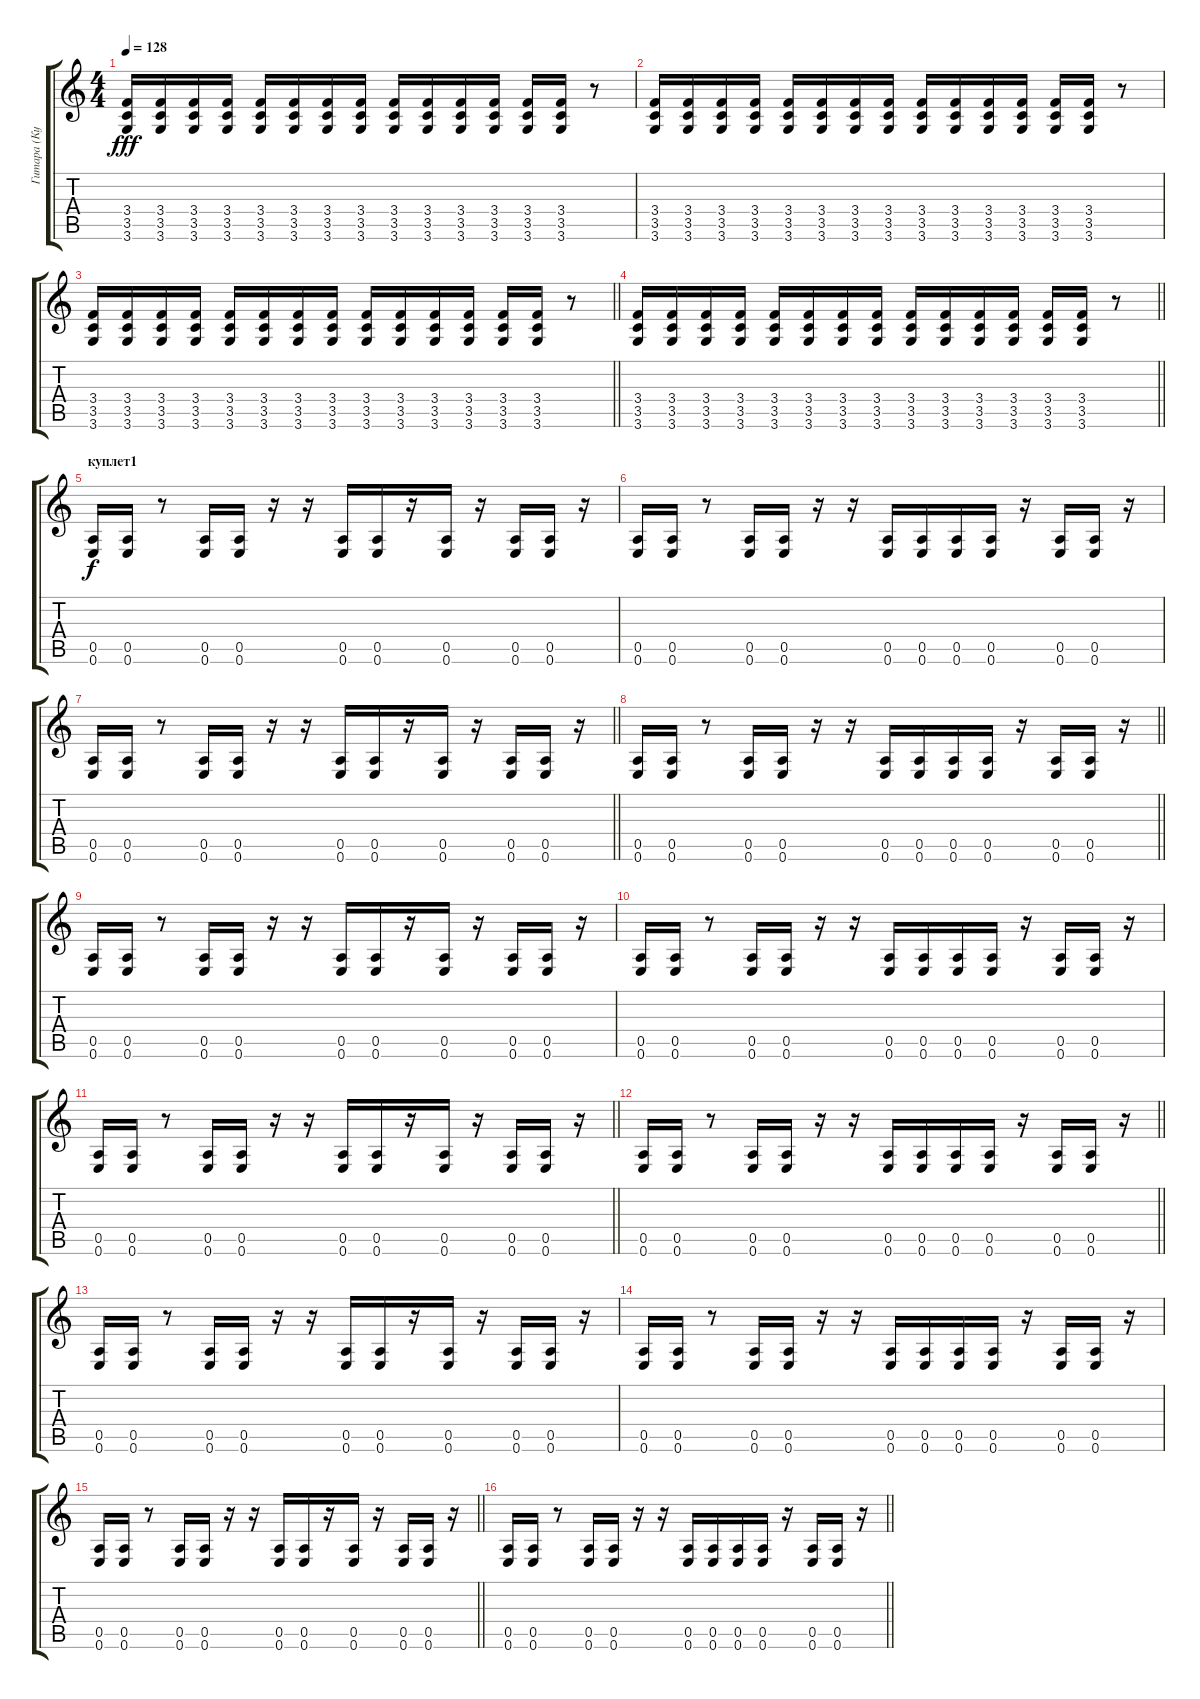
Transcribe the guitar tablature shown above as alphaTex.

\track ("Гитара (Кудрявый)" "Гитара (Ку") {instrument distortionguitar}
\staff {score tabs}
\tuning (E4 B3 G3 D3 A2 E2) {hide}
\ts (4 4)
\tempo 128
\clef g2
\ks c
(3.4 3.5 3.6).16{dy fff} (3.4 3.5 3.6).16 (3.4 3.5 3.6).16 (3.4 3.5 3.6).16 (3.4 3.5 3.6).16 (3.4 3.5 3.6).16 (3.4 3.5 3.6).16 (3.4 3.5 3.6).16 (3.4 3.5 3.6).16 (3.4 3.5 3.6).16 (3.4 3.5 3.6).16 (3.4 3.5 3.6).16 (3.4 3.5 3.6).16 (3.4 3.5 3.6).16 r.8 |
(3.4 3.5 3.6).16 (3.4 3.5 3.6).16 (3.4 3.5 3.6).16 (3.4 3.5 3.6).16 (3.4 3.5 3.6).16 (3.4 3.5 3.6).16 (3.4 3.5 3.6).16 (3.4 3.5 3.6).16 (3.4 3.5 3.6).16 (3.4 3.5 3.6).16 (3.4 3.5 3.6).16 (3.4 3.5 3.6).16 (3.4 3.5 3.6).16 (3.4 3.5 3.6).16 r.8 |
\barLineRight lightlight
(3.4 3.5 3.6).16 (3.4 3.5 3.6).16 (3.4 3.5 3.6).16 (3.4 3.5 3.6).16 (3.4 3.5 3.6).16 (3.4 3.5 3.6).16 (3.4 3.5 3.6).16 (3.4 3.5 3.6).16 (3.4 3.5 3.6).16 (3.4 3.5 3.6).16 (3.4 3.5 3.6).16 (3.4 3.5 3.6).16 (3.4 3.5 3.6).16 (3.4 3.5 3.6).16 r.8 |
\barLineRight lightlight
(3.4 3.5 3.6).16 (3.4 3.5 3.6).16 (3.4 3.5 3.6).16 (3.4 3.5 3.6).16 (3.4 3.5 3.6).16 (3.4 3.5 3.6).16 (3.4 3.5 3.6).16 (3.4 3.5 3.6).16 (3.4 3.5 3.6).16 (3.4 3.5 3.6).16 (3.4 3.5 3.6).16 (3.4 3.5 3.6).16 (3.4 3.5 3.6).16 (3.4 3.5 3.6).16 r.8 |
\section ("" "куплет1")
(0.5 0.6).16{dy f} (0.5 0.6).16 r.8 (0.5 0.6).16 (0.5 0.6).16 r.16 r.16 (0.5 0.6).16 (0.5 0.6).16 r.16 (0.5 0.6).16 r.16 (0.5 0.6).16 (0.5 0.6).16 r.16 |
(0.5 0.6).16 (0.5 0.6).16 r.8 (0.5 0.6).16 (0.5 0.6).16 r.16 r.16 (0.5 0.6).16 (0.5 0.6).16 (0.5 0.6).16 (0.5 0.6).16 r.16 (0.5 0.6).16 (0.5 0.6).16 r.16 |
\barLineRight lightlight
(0.5 0.6).16 (0.5 0.6).16 r.8 (0.5 0.6).16 (0.5 0.6).16 r.16 r.16 (0.5 0.6).16 (0.5 0.6).16 r.16 (0.5 0.6).16 r.16 (0.5 0.6).16 (0.5 0.6).16 r.16 |
\barLineRight lightlight
(0.5 0.6).16 (0.5 0.6).16 r.8 (0.5 0.6).16 (0.5 0.6).16 r.16 r.16 (0.5 0.6).16 (0.5 0.6).16 (0.5 0.6).16 (0.5 0.6).16 r.16 (0.5 0.6).16 (0.5 0.6).16 r.16 |
(0.5 0.6).16 (0.5 0.6).16 r.8 (0.5 0.6).16 (0.5 0.6).16 r.16 r.16 (0.5 0.6).16 (0.5 0.6).16 r.16 (0.5 0.6).16 r.16 (0.5 0.6).16 (0.5 0.6).16 r.16 |
(0.5 0.6).16 (0.5 0.6).16 r.8 (0.5 0.6).16 (0.5 0.6).16 r.16 r.16 (0.5 0.6).16 (0.5 0.6).16 (0.5 0.6).16 (0.5 0.6).16 r.16 (0.5 0.6).16 (0.5 0.6).16 r.16 |
\barLineRight lightlight
(0.5 0.6).16 (0.5 0.6).16 r.8 (0.5 0.6).16 (0.5 0.6).16 r.16 r.16 (0.5 0.6).16 (0.5 0.6).16 r.16 (0.5 0.6).16 r.16 (0.5 0.6).16 (0.5 0.6).16 r.16 |
\barLineRight lightlight
(0.5 0.6).16 (0.5 0.6).16 r.8 (0.5 0.6).16 (0.5 0.6).16 r.16 r.16 (0.5 0.6).16 (0.5 0.6).16 (0.5 0.6).16 (0.5 0.6).16 r.16 (0.5 0.6).16 (0.5 0.6).16 r.16 |
(0.5 0.6).16 (0.5 0.6).16 r.8 (0.5 0.6).16 (0.5 0.6).16 r.16 r.16 (0.5 0.6).16 (0.5 0.6).16 r.16 (0.5 0.6).16 r.16 (0.5 0.6).16 (0.5 0.6).16 r.16 |
(0.5 0.6).16 (0.5 0.6).16 r.8 (0.5 0.6).16 (0.5 0.6).16 r.16 r.16 (0.5 0.6).16 (0.5 0.6).16 (0.5 0.6).16 (0.5 0.6).16 r.16 (0.5 0.6).16 (0.5 0.6).16 r.16 |
\barLineRight lightlight
(0.5 0.6).16 (0.5 0.6).16 r.8 (0.5 0.6).16 (0.5 0.6).16 r.16 r.16 (0.5 0.6).16 (0.5 0.6).16 r.16 (0.5 0.6).16 r.16 (0.5 0.6).16 (0.5 0.6).16 r.16 |
\barLineRight lightlight
(0.5 0.6).16 (0.5 0.6).16 r.8 (0.5 0.6).16 (0.5 0.6).16 r.16 r.16 (0.5 0.6).16 (0.5 0.6).16 (0.5 0.6).16 (0.5 0.6).16 r.16 (0.5 0.6).16 (0.5 0.6).16 r.16
